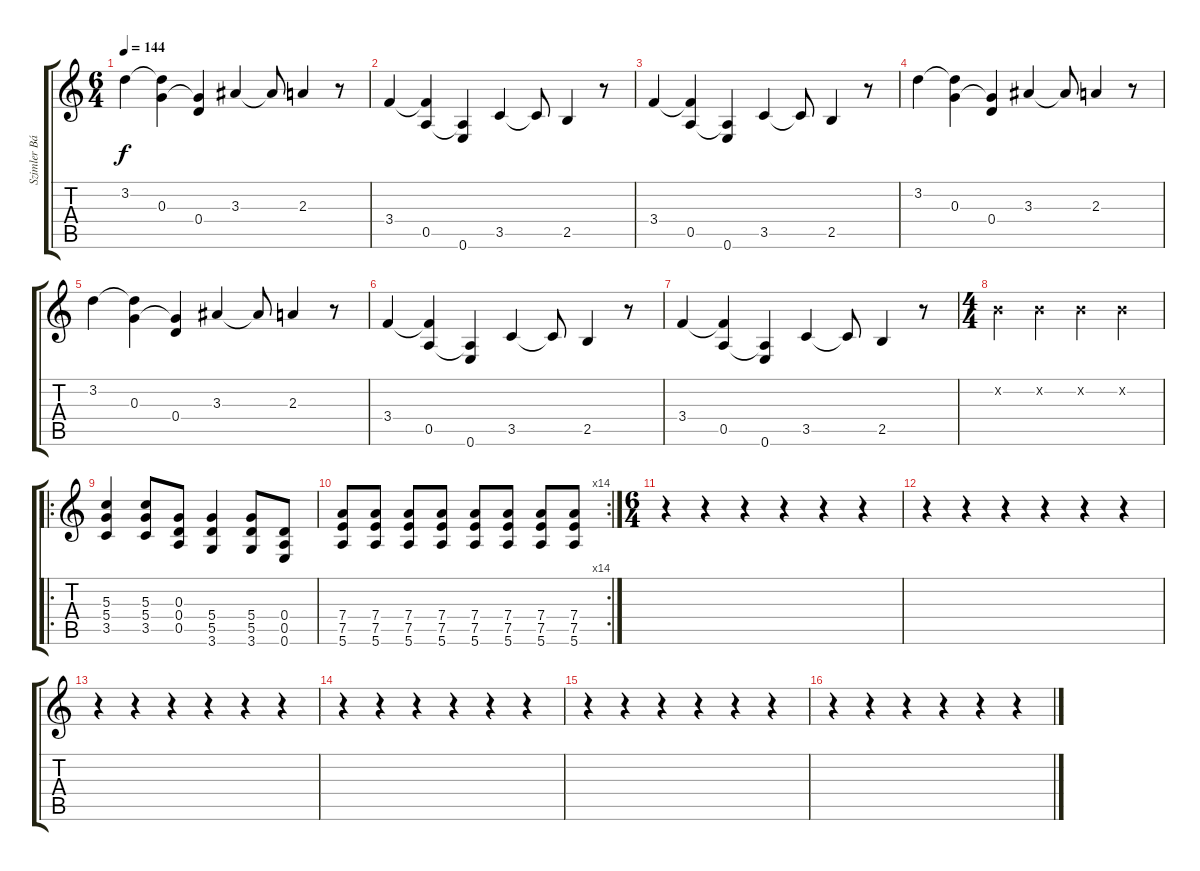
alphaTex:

\track ("Szimler Bálint - Ritmus Gitár" "Szimler Bá") {instrument acousticguitarsteel}
\staff {score tabs}
\tuning (E4 B3 G3 D3 A2 E2) {hide}
\ts (6 4)
\tempo 144
\clef g2
\ks c
3.2.4{dy f} (3.2{t} 0.3).4 (0.3{t} 0.4).4 3.3.4 3.3{t}.8 2.3.4 r.8 |
3.4.4 (3.4{t} 0.5).4 (0.5{t} 0.6).4 3.5.4 3.5{t}.8 2.5.4 r.8 |
3.4.4 (3.4{t} 0.5).4 (0.5{t} 0.6).4 3.5.4 3.5{t}.8 2.5.4 r.8 |
3.2.4 (3.2{t} 0.3).4 (0.3{t} 0.4).4 3.3.4 3.3{t}.8 2.3.4 r.8 |
3.2.4 (3.2{t} 0.3).4 (0.3{t} 0.4).4 3.3.4 3.3{t}.8 2.3.4 r.8 |
3.4.4 (3.4{t} 0.5).4 (0.5{t} 0.6).4 3.5.4 3.5{t}.8 2.5.4 r.8 |
3.4.4 (3.4{t} 0.5).4 (0.5{t} 0.6).4 3.5.4 3.5{t}.8 2.5.4 r.8 |
\ts (4 4)
0.2{x}.4 0.2{x}.4 0.2{x}.4 0.2{x}.4 |
\ro
(5.3 5.4 3.5).4 (5.3 5.4 3.5).8 (0.3 0.4 0.5).8 (5.4 5.5 3.6).4 (5.4 5.5 3.6).8 (0.4 0.5 0.6).8 |
\rc 14
(7.4 7.5 5.6).8 (7.4 7.5 5.6).8 (7.4 7.5 5.6).8 (7.4 7.5 5.6).8 (7.4 7.5 5.6).8 (7.4 7.5 5.6).8 (7.4 7.5 5.6).8 (7.4 7.5 5.6).8 |
\ts (6 4)
r.4 r.4 r.4 r.4 r.4 r.4 |
r.4 r.4 r.4 r.4 r.4 r.4 |
r.4 r.4 r.4 r.4 r.4 r.4 |
r.4 r.4 r.4 r.4 r.4 r.4 |
r.4 r.4 r.4 r.4 r.4 r.4 |
r.4 r.4 r.4 r.4 r.4 r.4
